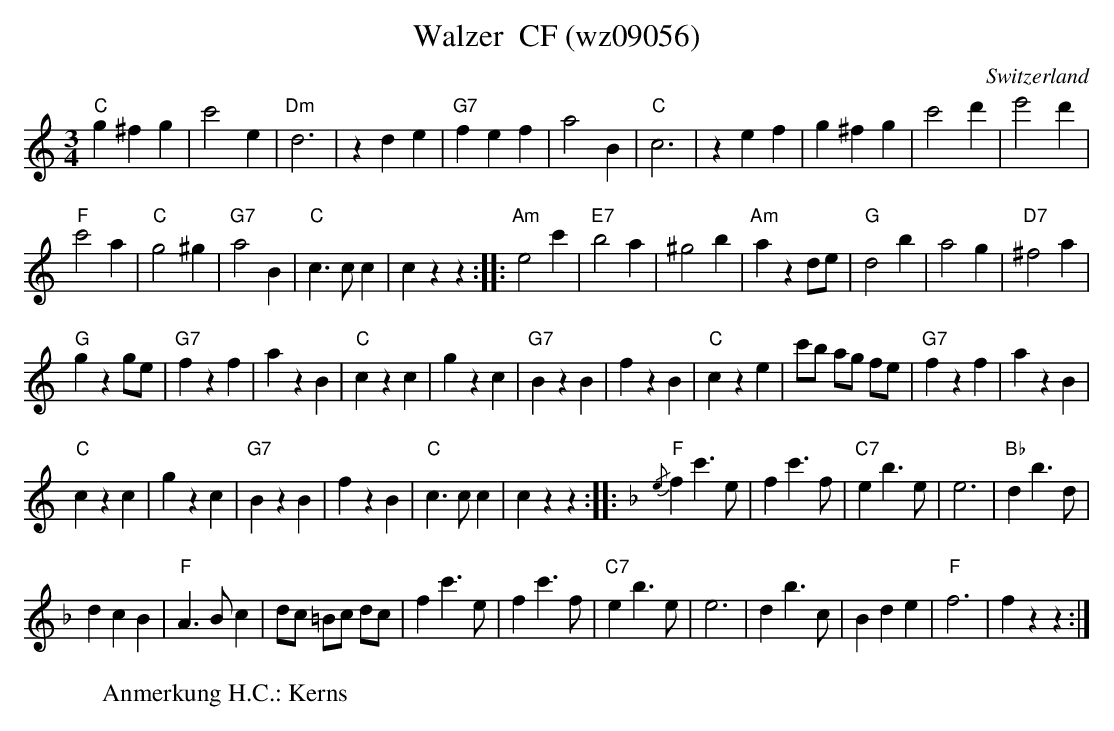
X:1
T: Walzer  CF (wz09056)
M:3/4
L:1/4
K:C %%MIDI gchordon
"C"g^fg | c'2e | "Dm"d3 | zde | "G7"fef | a2B | "C"c3 | zef | g^fg | c'2d' | e'2d' |
"F"c'2a | "C"g2^g | "G7"a2B | "C"c>cc | czz :: "Am"e2c' | "E7"b2a | ^g2b |  "Am"azd/e/ | "G"d2b | a2g | "D7"^f2a |
"G"gzg/e/ | "G7"fzf | azB | "C"czc | gzc | "G7"BzB | fzB | "C"cze | c'/b/ a/g/ f/e/ | "G7"fzf | azB |
"C"czc | gzc | "G7"BzB | fzB | "C"c>cc | czz:: [K:F] {/e}"F"fc'>e | fc'>f | "C7"eb>e | e3 | "Bb"db>d |
dcB | "F"A>Bc | d/c/ =B/c/ d/c/ | fc'>e | fc'>f | "C7"eb>e | e3 | db>c | Bde | "F"f3 | fzz :|
W: Anmerkung H.C.: Kerns
